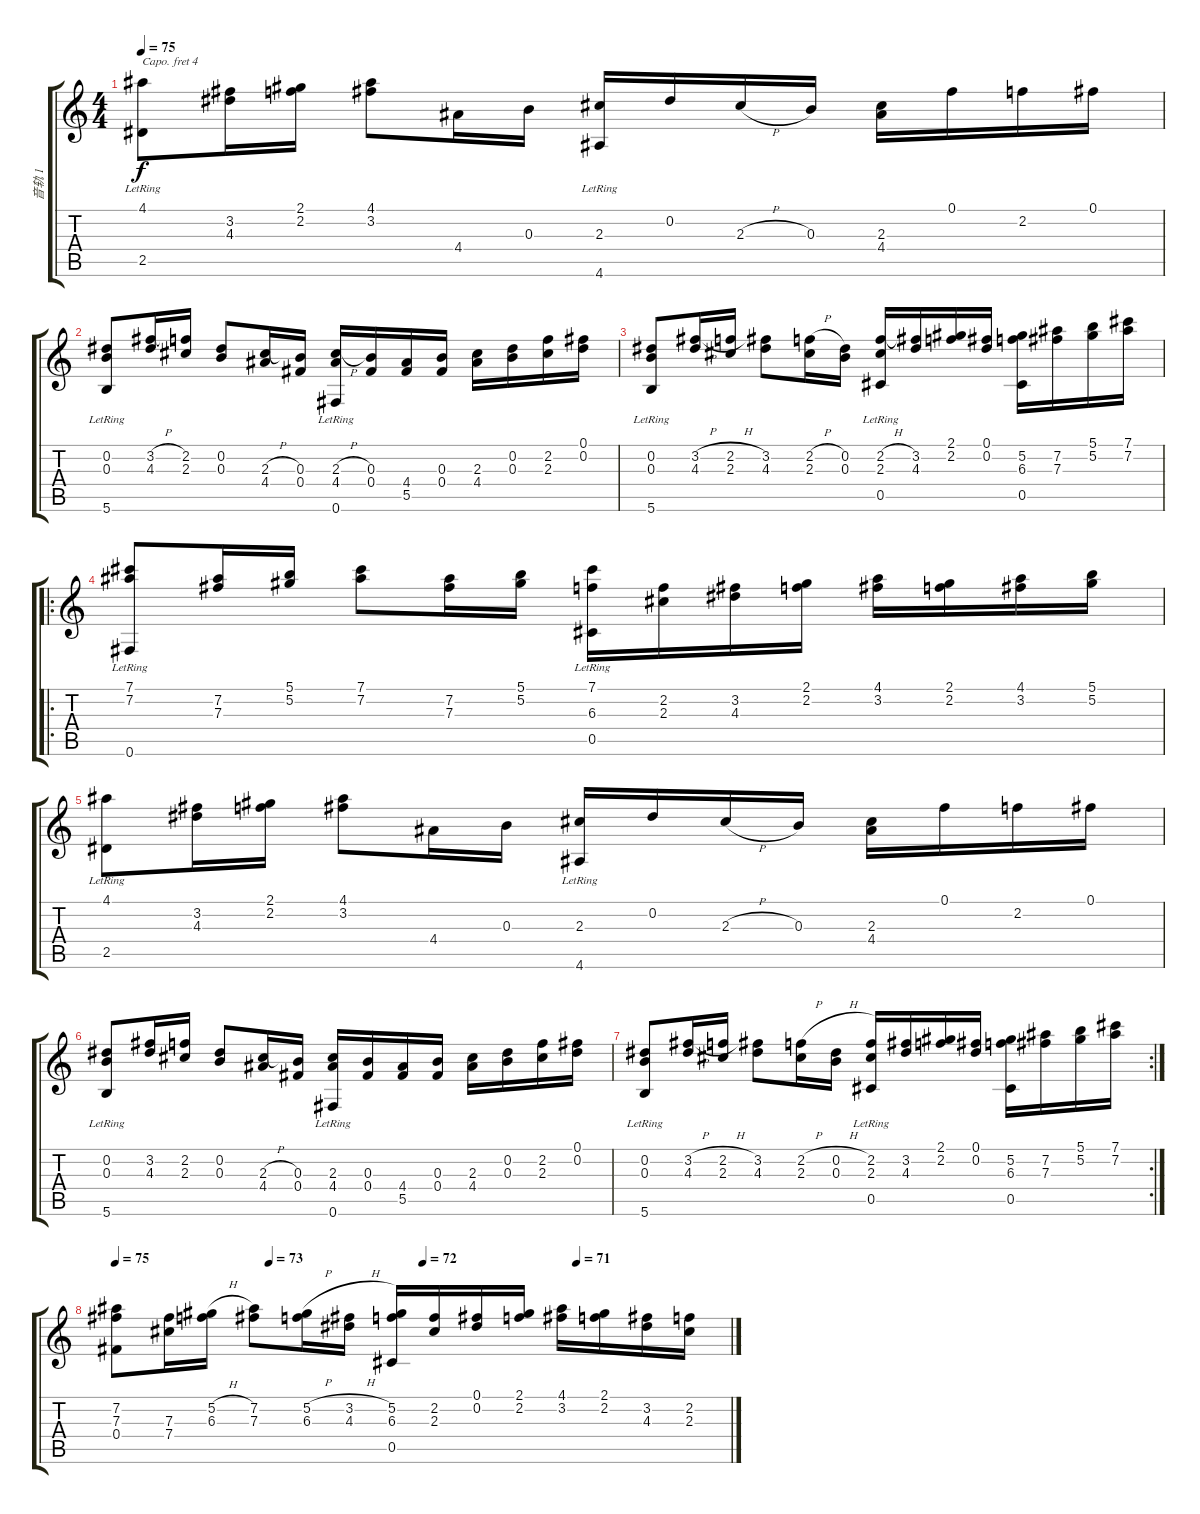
\track ("音轨 1" "音轨 1") {instrument acousticguitarnylon}
\staff {score tabs}
\capo 4
\tuning (D4 B3 G3 D3 A2 D2) {hide}
\ts (4 4)
\tempo 75
\clef g2
\ks c
(4.1 2.5{lr}).8{dy f} (3.2 4.3).16 (2.1 2.2).16 (4.1 3.2).8 4.4.16 0.3.16 (2.3 4.6{lr}).16 0.2.16 2.3{h}.16 0.3.16 (2.3 4.4).16 0.1.16 2.2.16 0.1.16 |
(0.2 0.3 5.6{lr}).8 (3.2{h} 4.3).16 (2.2 2.3).16 (0.2 0.3).8 (2.3{h} 4.4).16 (0.3 0.4).16 (2.3{h} 4.4 0.6{lr}).16 (0.3 0.4).16 (4.4 5.5).16 (0.3 0.4).16 (2.3 4.4).16 (0.2 0.3).16 (2.2 2.3).16 (0.1 0.2).16 |
(0.2 0.3 5.6{lr}).8 (3.2{h} 4.3).16 (2.2{h} 2.3).16 (3.2 4.3).8 (2.2{h} 2.3).16 (0.2 0.3).16 (2.2{h} 2.3 0.5{lr}).16 (3.2 4.3).16 (2.1 2.2).16 (0.1 0.2).16 (5.2 6.3 0.5).16 (7.2 7.3).16 (5.1 5.2).16 (7.1 7.2).16 |
\ro
(7.1 7.2 0.6{lr}).8 (7.2 7.3).16 (5.1 5.2).16 (7.1 7.2).8 (7.2 7.3).16 (5.1 5.2).16 (7.1 6.3 0.5{lr}).16 (2.2 2.3).16 (3.2 4.3).16 (2.1 2.2).16 (4.1 3.2).16 (2.1 2.2).16 (4.1 3.2).16 (5.1 5.2).16 |
(4.1 2.5{lr}).8 (3.2 4.3).16 (2.1 2.2).16 (4.1 3.2).8 4.4.16 0.3.16 (2.3 4.6{lr}).16 0.2.16 2.3{h}.16 0.3.16 (2.3 4.4).16 0.1.16 2.2.16 0.1.16 |
(0.2 0.3 5.6{lr}).8 (3.2 4.3).16 (2.2 2.3).16 (0.2 0.3).8 (2.3{h} 4.4).16 (0.3 0.4).16 (2.3 4.4 0.6{lr}).16 (0.3 0.4).16 (4.4 5.5).16 (0.3 0.4).16 (2.3 4.4).16 (0.2 0.3).16 (2.2 2.3).16 (0.1 0.2).16 |
\rc 2
(0.2 0.3 5.6{lr}).8 (3.2{h} 4.3).16 (2.2{h} 2.3).16 (3.2 4.3).8 (2.2{h} 2.3).16 (0.2{h} 0.3).16 (2.2 2.3 0.5{lr}).16 (3.2 4.3).16 (2.1 2.2).16 (0.1 0.2).16 (5.2 6.3 0.5).16 (7.2 7.3).16 (5.1 5.2).16 (7.1 7.2).16 |
\tempo 75
\tempo (73 0.25)
\tempo (72 0.5)
\tempo (71 0.75)
(7.2 7.3 0.4).8 (7.3 7.4).16 (5.2{h} 6.3).16 (7.2 7.3).8 (5.2{h} 6.3).16 (3.2{h} 4.3).16 (5.2 6.3 0.5).16 (2.2 2.3).16 (0.1 0.2).16 (2.1 2.2).16 (4.1 3.2).16 (2.1 2.2).16 (3.2 4.3).16 (2.2 2.3).16
